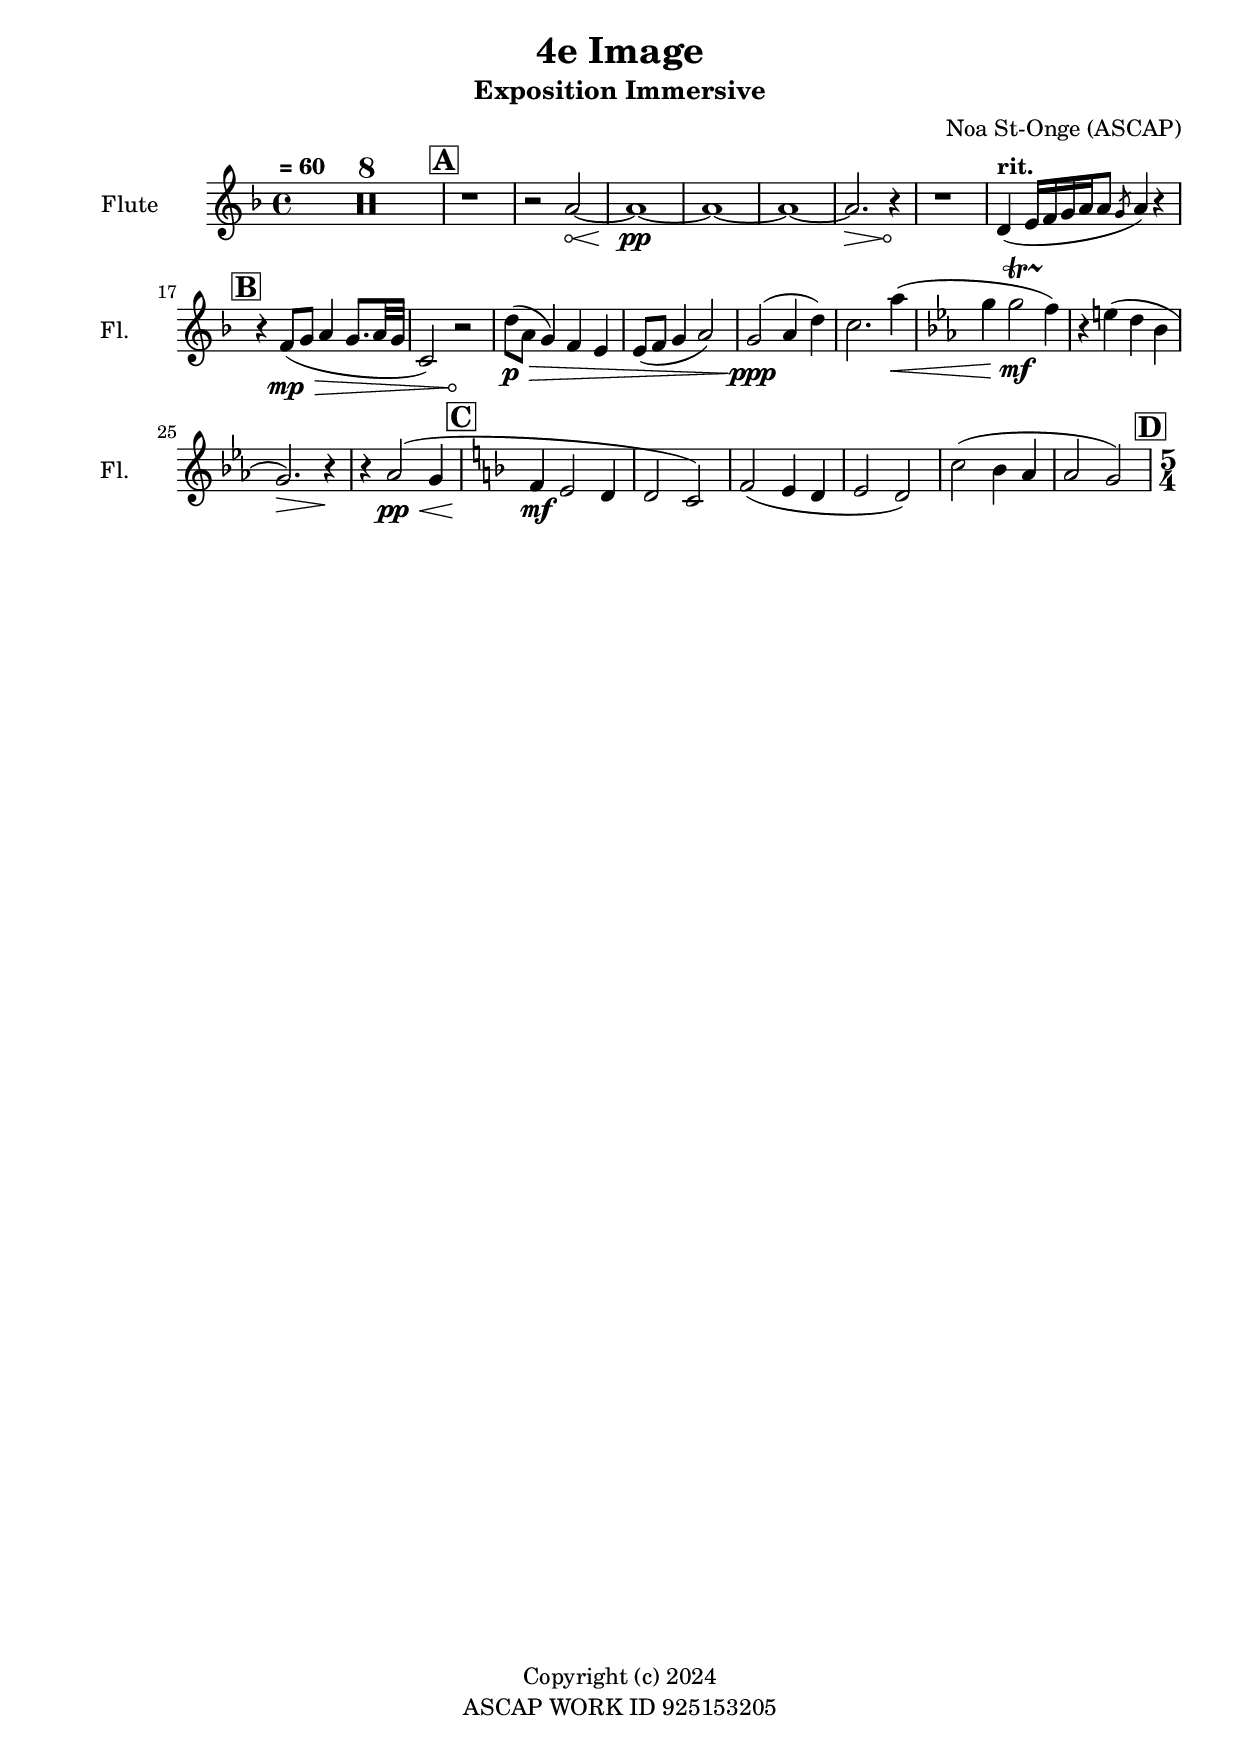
flute = \relative c'' {
  \time 4/4
  \tempo " = 60"
  \key f \major

  \set Score.rehearsalMarkFormatter = #format-mark-box-alphabet

  % Music follows here.
  \override Hairpin.circled-tip = ##t
  \compressMMRests { R1*8 } \mark \default r1 r2
  a2\< ~ a1\!\pp ~ a1 ~ a1 ~ a2.\> r4\! r1

  \tempo \markup { "rit. " } d,4 (e16 [f16 g16 a16 a8] \slashedGrace g8 a4*1/2) r4

  \mark \default %B
  r4 f8(\mp\> g8 a4 g8. a32 g32 c,2) r2\!

  \override Hairpin.circled-tip = ##f
  d'8(\p\> a8 g4) f4 e4
  e8( f8 g4 a2)
  g2(\!\ppp a4 d4)
  c2. a'4(\<

  \key ees \major

  g4 g2\mf\startTrillSpan f4\stopTrillSpan) r4

  e4( d4 bes4 g2.)\> r4\! r4

  \once \slurUp
  aes2(\pp\< g4 \mark \default %%%%% C %%%%%
  \key f \major
  f4\!\mf e2 d4 d2 c2)
  f2( e4 d4 e2 d2)
  c'2( bes4 a4 a2 g2)

  %%%%% D %%%%%
  \mark \default
  \time 5/4
}

flutePart = \new Staff \with {
  instrumentName = "Flute"
  shortInstrumentName = "Fl."
  midiInstrument = "flute"
} \flute

\book {
  \bookOutputName "Flute"
  \header {
  title = "4e Image"
  subtitle = "Exposition Immersive"
  composer = "Noa St-Onge (ASCAP)"
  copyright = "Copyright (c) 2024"
  % Remove default LilyPond tagline
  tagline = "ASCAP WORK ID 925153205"
}
  \score {
    <<
      \flutePart
    >>
    \layout {
      indent = 25
      short-indent = 20
    }

    \midi {
      \tempo 4=60
    }
  }
}